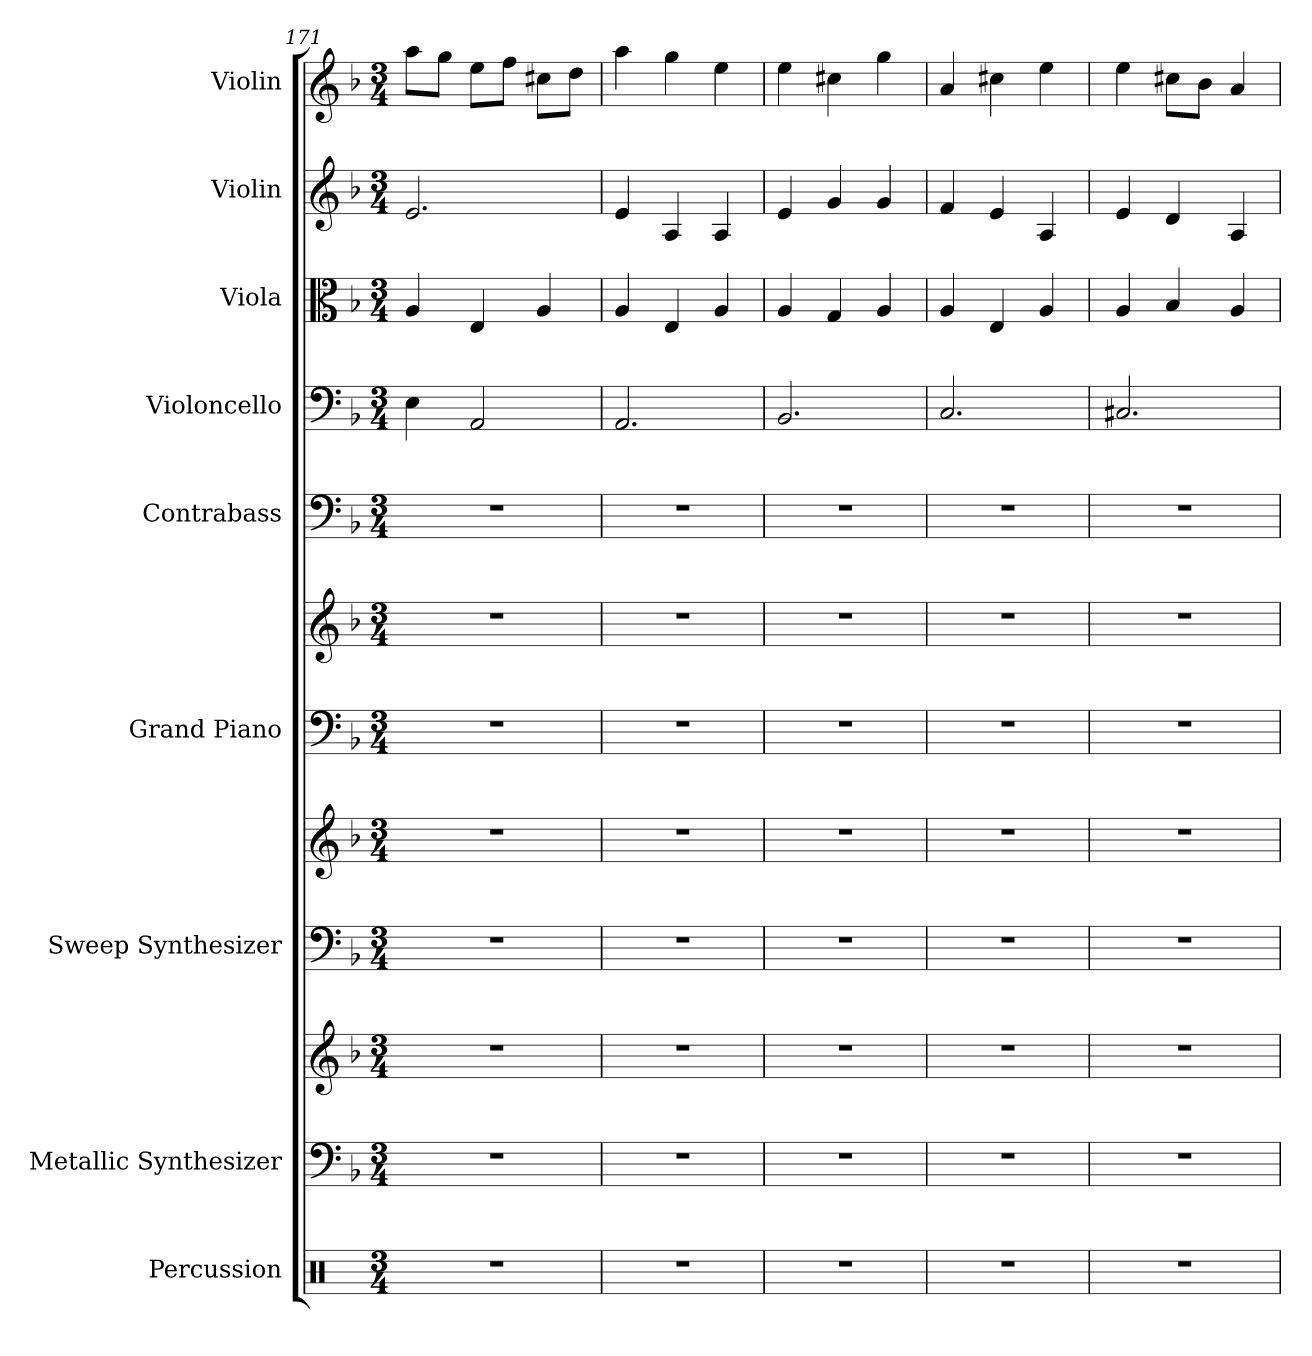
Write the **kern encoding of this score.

**kern	**kern	**kern	**kern	**kern	**kern	**kern	**kern	**kern	**kern	**kern	**kern
*part9	*part8	*part8	*part7	*part7	*part6	*part6	*part5	*part4	*part3	*part2	*part1
*staff12	*staff11	*staff10	*staff9	*staff8	*staff7	*staff6	*staff5	*staff4	*staff3	*staff2	*staff1
*I"Percussion	*I"Metallic Synthesizer	*	*I"Sweep Synthesizer	*	*I"Grand Piano	*	*I"Contrabass	*I"Violoncello	*I"Viola	*I"Violin	*I"Violin
*I'Perc.	*I'Synth.	*	*I'Synth.	*	*I'Pno.	*	*I'Cb.	*I'Vc.	*I'Vla.	*I'Vln.	*I'Vln.
*clefX	*clefF4	*clefG2	*clefF4	*clefG2	*clefF4	*clefG2	*clefF4	*clefF4	*clefC3	*clefG2	*clefG2
*	*	*	*	*	*	*	*ITrd7c12	*	*	*	*
*k[]	*k[b-]	*k[b-]	*k[b-]	*k[b-]	*k[b-]	*k[b-]	*k[b-]	*k[b-]	*k[b-]	*k[b-]	*k[b-]
*M3/4	*M3/4	*M3/4	*M3/4	*M3/4	*M3/4	*M3/4	*M3/4	*M3/4	*M3/4	*M3/4	*M3/4
=171	=171	=171	=171	=171	=171	=171	=171	=171	=171	=171	=171
2.r	2.r	2.r	2.r	2.r	2.r	2.r	2.r	4E\	4A/	2.e/	8aa\L
.	.	.	.	.	.	.	.	.	.	.	8gg\J
.	.	.	.	.	.	.	.	2AA/	4E/	.	8ee\L
.	.	.	.	.	.	.	.	.	.	.	8ff\J
.	.	.	.	.	.	.	.	.	4A/	.	8cc#X\L
.	.	.	.	.	.	.	.	.	.	.	8dd\J
=172	=172	=172	=172	=172	=172	=172	=172	=172	=172	=172	=172
2.r	2.r	2.r	2.r	2.r	2.r	2.r	2.r	2.AA/	4A/	4e/	4aa\
.	.	.	.	.	.	.	.	.	4E/	4A/	4gg\
.	.	.	.	.	.	.	.	.	4A/	4A/	4ee\
=173	=173	=173	=173	=173	=173	=173	=173	=173	=173	=173	=173
2.r	2.r	2.r	2.r	2.r	2.r	2.r	2.r	2.BB-/	4A/	4e/	4ee\
.	.	.	.	.	.	.	.	.	4G/	4g/	4cc#X\
.	.	.	.	.	.	.	.	.	4A/	4g/	4gg\
!!LO:LB:g=z
=174	=174	=174	=174	=174	=174	=174	=174	=174	=174	=174	=174
2.r	2.r	2.r	2.r	2.r	2.r	2.r	2.r	2.C/	4A/	4f/	4a/
.	.	.	.	.	.	.	.	.	4E/	4e/	4cc#X\
.	.	.	.	.	.	.	.	.	4A/	4A/	4ee\
=175	=175	=175	=175	=175	=175	=175	=175	=175	=175	=175	=175
2.r	2.r	2.r	2.r	2.r	2.r	2.r	2.r	2.C#X/	4A/	4e/	4ee\
.	.	.	.	.	.	.	.	.	4B-/	4d/	8cc#X\L
.	.	.	.	.	.	.	.	.	.	.	8b-\J
.	.	.	.	.	.	.	.	.	4A/	4A/	4a/
=	=	=	=	=	=	=	=	=	=	=	=
*-	*-	*-	*-	*-	*-	*-	*-	*-	*-	*-	*-
